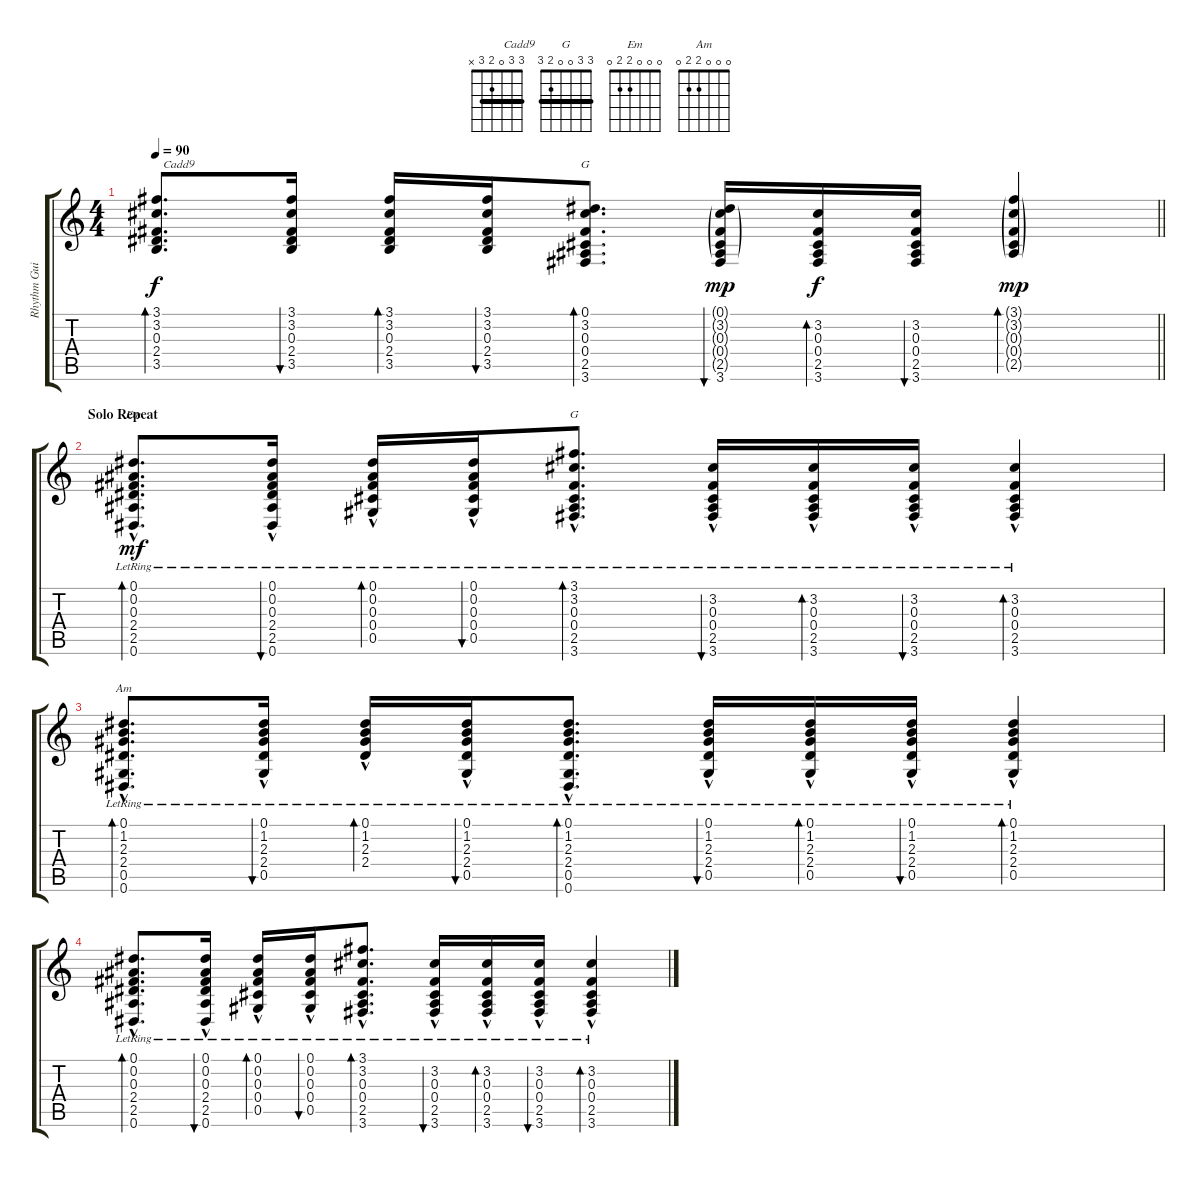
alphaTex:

\track ("Rhythm Guitar" "Rhythm Gui") {instrument acousticguitarnylon}
\staff {score tabs}
\tuning (Eb4 Bb3 Gb3 Db3 Ab2 Eb2) {hide}
\chord ("               Cadd9" 3 3 0 2 3 x) {barre 3}
\chord ("G" 0 3 0 0 2 3)
\chord ("Em" 0 0 0 2 2 0)
\chord ("G" 3 3 0 0 2 3) {barre 3}
\chord ("Am" 0 0 0 2 2 0)
\ts (4 4)
\tempo 90
\clef g2
\barLineRight lightlight
\ks c
(3.1 3.2 0.3 2.4 3.5).8{d bd 60 ch "               Cadd9" dy f} (3.1 3.2 0.3 2.4 3.5).16{bu 60} (3.1 3.2 0.3 2.4 3.5).16{bd 60} (3.1 3.2 0.3 2.4 3.5).16{bu 60} (0.1 3.2 0.3 0.4 2.5 3.6).8{d bd 60 ch "G"} (0.1{g} 3.2{g} 0.3{g} 0.4{g} 2.5{g} 3.6).16{bu 60 dy mp} (3.2 0.3 0.4 2.5 3.6).16{bd 60 dy f} (3.2 0.3 0.4 2.5 3.6).16{bu 60} (3.1{g} 3.2{g} 0.3{g} 0.4{g} 2.5{g}).4{bd 60 dy mp} |
\section ("" "Solo Repeat")
(0.1{hac lr} 0.2{hac lr} 0.3{hac lr} 2.4{hac lr} 2.5{hac lr} 0.6{hac lr}).8{d bd 60 ch "Em" dy mf} (0.1{hac lr} 0.2{hac lr} 0.3{hac lr} 2.4{hac lr} 2.5{hac lr} 0.6{hac lr}).16{bu 60} (0.1{hac lr} 0.2{hac lr} 0.3{hac lr} 0.4{hac lr} 0.5{hac lr}).16{bd 60} (0.1{hac lr} 0.2{hac lr} 0.3{hac lr} 0.4{hac lr} 0.5{hac lr}).16{bu 60} (3.1{hac lr} 3.2{hac lr} 0.3{hac lr} 0.4{hac lr} 2.5{hac lr} 3.6{hac lr}).8{d bd 60 ch "G"} (3.2{hac lr} 0.3{hac lr} 0.4{hac lr} 2.5{hac lr} 3.6{hac lr}).16{bu 60} (3.2{hac lr} 0.3{hac lr} 0.4{hac lr} 2.5{hac lr} 3.6{hac lr}).16{bd 60} (3.2{hac lr} 0.3{hac lr} 0.4{hac lr} 2.5{hac lr} 3.6{hac lr}).16{bu 60} (3.2{hac lr} 0.3{hac lr} 0.4{hac lr} 2.5{hac lr} 3.6{hac lr}).4{bd 60} |
(0.1{hac lr} 1.2{hac lr} 2.3{hac lr} 2.4{hac lr} 0.5{hac lr} 0.6{hac lr}).8{d bd 60 ch "Am"} (0.1{hac lr} 1.2{hac lr} 2.3{hac lr} 2.4{hac lr} 0.5{hac lr}).16{bu 60} (0.1{hac lr} 1.2{hac lr} 2.3{hac lr} 2.4{hac lr}).16{bd 60} (0.1{hac lr} 1.2{hac lr} 2.3{hac lr} 2.4{hac lr} 0.5{hac lr}).16{bu 60} (0.1{hac lr} 1.2{hac lr} 2.3{hac lr} 2.4{hac lr} 0.5{hac lr} 0.6{hac lr}).8{d bd 60} (0.1{hac lr} 1.2{hac lr} 2.3{hac lr} 2.4{hac lr} 0.5{hac lr}).16{bu 60} (0.1{hac lr} 1.2{hac lr} 2.3{hac lr} 2.4{hac lr} 0.5{hac lr}).16{bd 60} (0.1{hac lr} 1.2{hac lr} 2.3{hac lr} 2.4{hac lr} 0.5{hac lr}).16{bu 60} (0.1{hac lr} 1.2{hac lr} 2.3{hac lr} 2.4{hac lr} 0.5{hac lr}).4{bd 60} |
(0.1{hac lr} 0.2{hac lr} 0.3{hac lr} 2.4{hac lr} 2.5{hac lr} 0.6{hac lr}).8{d bd 60} (0.1{hac lr} 0.2{hac lr} 0.3{hac lr} 2.4{hac lr} 2.5{hac lr} 0.6{hac lr}).16{bu 60} (0.1{hac lr} 0.2{hac lr} 0.3{hac lr} 0.4{hac lr} 0.5{hac lr}).16{bd 60} (0.1{hac lr} 0.2{hac lr} 0.3{hac lr} 0.4{hac lr} 0.5{hac lr}).16{bu 60} (3.1{hac lr} 3.2{hac lr} 0.3{hac lr} 0.4{hac lr} 2.5{hac lr} 3.6{hac lr}).8{d bd 60} (3.2{hac lr} 0.3{hac lr} 0.4{hac lr} 2.5{hac lr} 3.6{hac lr}).16{bu 60} (3.2{hac lr} 0.3{hac lr} 0.4{hac lr} 2.5{hac lr} 3.6{hac lr}).16{bd 60} (3.2{hac lr} 0.3{hac lr} 0.4{hac lr} 2.5{hac lr} 3.6{hac lr}).16{bu 60} (3.2{hac lr} 0.3{hac lr} 0.4{hac lr} 2.5{hac lr} 3.6{hac lr}).4{bd 60}
